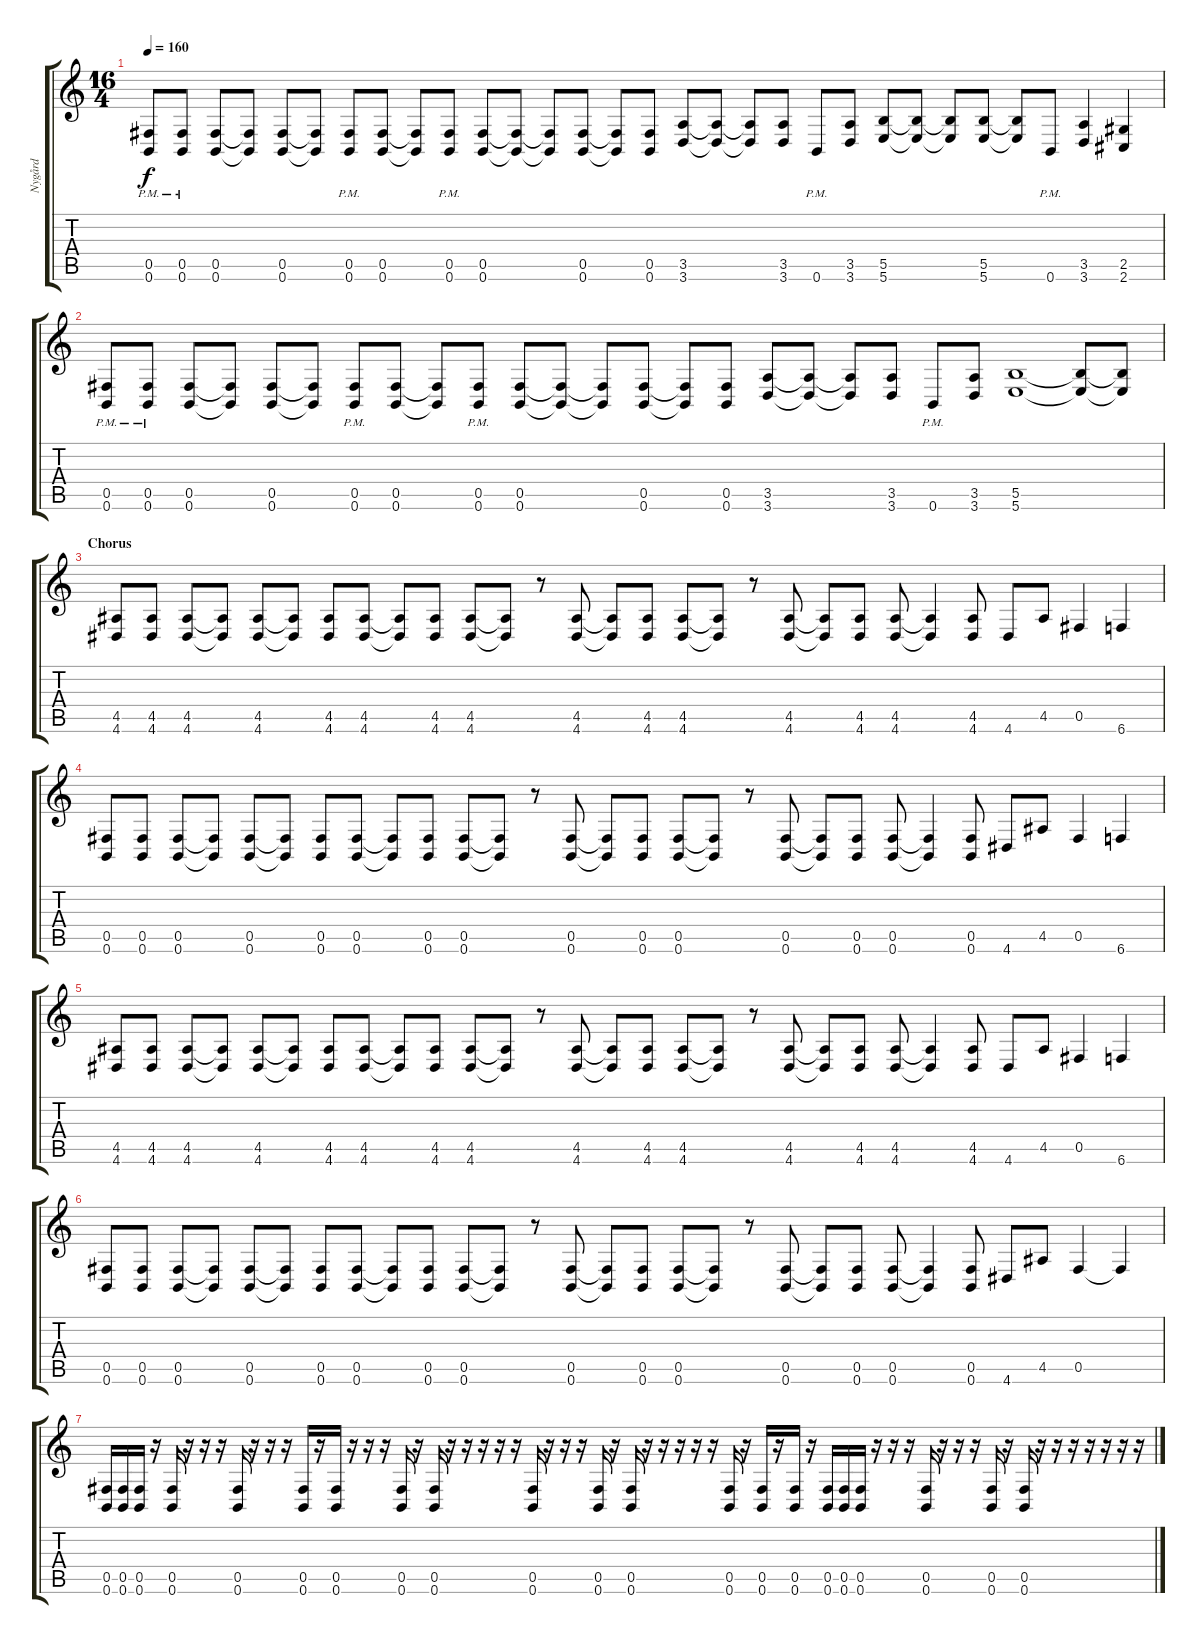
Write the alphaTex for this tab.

\track ("Nygård" "Nygård") {instrument distortionguitar}
\staff {score tabs}
\tuning (Db4 Ab3 E3 B2 Gb2 B1) {hide}
\ts (16 4)
\tempo 160
\clef g2
\ks c
(0.5{pm} 0.6{pm}).8{dy f} (0.5{pm} 0.6{pm}).8 (0.5 0.6).8 (0.5{t} 0.6{t}).8 (0.5 0.6).8 (0.5{t} 0.6{t}).8 (0.5{pm} 0.6{pm}).8 (0.5 0.6).8 (0.5{t} 0.6{t}).8 (0.5{pm} 0.6{pm}).8 (0.5 0.6).8 (0.5{t} 0.6{t}).8 (0.5{t} 0.6{t}).8 (0.5 0.6).8 (0.5{t} 0.6{t}).8 (0.5 0.6).8 (3.5 3.6).8 (3.5{t} 3.6{t}).8 (3.5{t} 3.6{t}).8 (3.5 3.6).8 0.6{pm}.8 (3.5 3.6).8 (5.5 5.6).8 (5.5{t} 5.6{t}).8 (5.5{t} 5.6{t}).8 (5.5 5.6).8 (5.5{t} 5.6{t}).8 0.6{pm}.8 (3.5 3.6).4 (2.5 2.6).4 |
(0.5{pm} 0.6{pm}).8 (0.5{pm} 0.6{pm}).8 (0.5 0.6).8 (0.5{t} 0.6{t}).8 (0.5 0.6).8 (0.5{t} 0.6{t}).8 (0.5{pm} 0.6{pm}).8 (0.5 0.6).8 (0.5{t} 0.6{t}).8 (0.5{pm} 0.6{pm}).8 (0.5 0.6).8 (0.5{t} 0.6{t}).8 (0.5{t} 0.6{t}).8 (0.5 0.6).8 (0.5{t} 0.6{t}).8 (0.5 0.6).8 (3.5 3.6).8 (3.5{t} 3.6{t}).8 (3.5{t} 3.6{t}).8 (3.5 3.6).8 0.6{pm}.8 (3.5 3.6).8 (5.5 5.6).1 (5.5{t} 5.6{t}).8 (5.5{t} 5.6{t}).8 |
\section ("" "Chorus")
(4.5 4.6).8 (4.5 4.6).8 (4.5 4.6).8 (4.5{t} 4.6{t}).8 (4.5 4.6).8 (4.5{t} 4.6{t}).8 (4.5 4.6).8 (4.5 4.6).8 (4.5{t} 4.6{t}).8 (4.5 4.6).8 (4.5 4.6).8 (4.5{t} 4.6{t}).8 r.8 (4.5 4.6).8 (4.5{t} 4.6{t}).8 (4.5 4.6).8 (4.5 4.6).8 (4.5{t} 4.6{t}).8 r.8 (4.5 4.6).8 (4.5{t} 4.6{t}).8 (4.5 4.6).8 (4.5 4.6).8 (4.5{t} 4.6{t}).4 (4.5 4.6).8 4.6.8 4.5.8 0.5.4 6.6.4 |
(0.5 0.6).8 (0.5 0.6).8 (0.5 0.6).8 (0.5{t} 0.6{t}).8 (0.5 0.6).8 (0.5{t} 0.6{t}).8 (0.5 0.6).8 (0.5 0.6).8 (0.5{t} 0.6{t}).8 (0.5 0.6).8 (0.5 0.6).8 (0.5{t} 0.6{t}).8 r.8 (0.5 0.6).8 (0.5{t} 0.6{t}).8 (0.5 0.6).8 (0.5 0.6).8 (0.5{t} 0.6{t}).8 r.8 (0.5 0.6).8 (0.5{t} 0.6{t}).8 (0.5 0.6).8 (0.5 0.6).8 (0.5{t} 0.6{t}).4 (0.5 0.6).8 4.6.8 4.5.8 0.5.4 6.6.4 |
(4.5 4.6).8 (4.5 4.6).8 (4.5 4.6).8 (4.5{t} 4.6{t}).8 (4.5 4.6).8 (4.5{t} 4.6{t}).8 (4.5 4.6).8 (4.5 4.6).8 (4.5{t} 4.6{t}).8 (4.5 4.6).8 (4.5 4.6).8 (4.5{t} 4.6{t}).8 r.8 (4.5 4.6).8 (4.5{t} 4.6{t}).8 (4.5 4.6).8 (4.5 4.6).8 (4.5{t} 4.6{t}).8 r.8 (4.5 4.6).8 (4.5{t} 4.6{t}).8 (4.5 4.6).8 (4.5 4.6).8 (4.5{t} 4.6{t}).4 (4.5 4.6).8 4.6.8 4.5.8 0.5.4 6.6.4 |
(0.5 0.6).8 (0.5 0.6).8 (0.5 0.6).8 (0.5{t} 0.6{t}).8 (0.5 0.6).8 (0.5{t} 0.6{t}).8 (0.5 0.6).8 (0.5 0.6).8 (0.5{t} 0.6{t}).8 (0.5 0.6).8 (0.5 0.6).8 (0.5{t} 0.6{t}).8 r.8 (0.5 0.6).8 (0.5{t} 0.6{t}).8 (0.5 0.6).8 (0.5 0.6).8 (0.5{t} 0.6{t}).8 r.8 (0.5 0.6).8 (0.5{t} 0.6{t}).8 (0.5 0.6).8 (0.5 0.6).8 (0.5{t} 0.6{t}).4 (0.5 0.6).8 4.6.8 4.5.8 0.5.4 0.5{t}.4 |
(0.5 0.6).16 (0.5 0.6).16 (0.5 0.6).16 r.16 (0.5 0.6).16 r.16 r.16 r.16 (0.5 0.6).16 r.16 r.16 r.16 (0.5 0.6).16 r.16 (0.5 0.6).16 r.16 r.16 r.16 (0.5 0.6).16 r.16 (0.5 0.6).16 r.16 r.16 r.16 r.16 r.16 (0.5 0.6).16 r.16 r.16 r.16 (0.5 0.6).16 r.16 (0.5 0.6).16 r.16 r.16 r.16 r.16 r.16 (0.5 0.6).16 r.16 (0.5 0.6).16 r.16 (0.5 0.6).16 r.16 (0.5 0.6).16 (0.5 0.6).16 (0.5 0.6).16 r.16 r.16 r.16 (0.5 0.6).16 r.16 r.16 r.16 (0.5 0.6).16 r.16 (0.5 0.6).16 r.16 r.16 r.16 r.16 r.16 r.16 r.16
